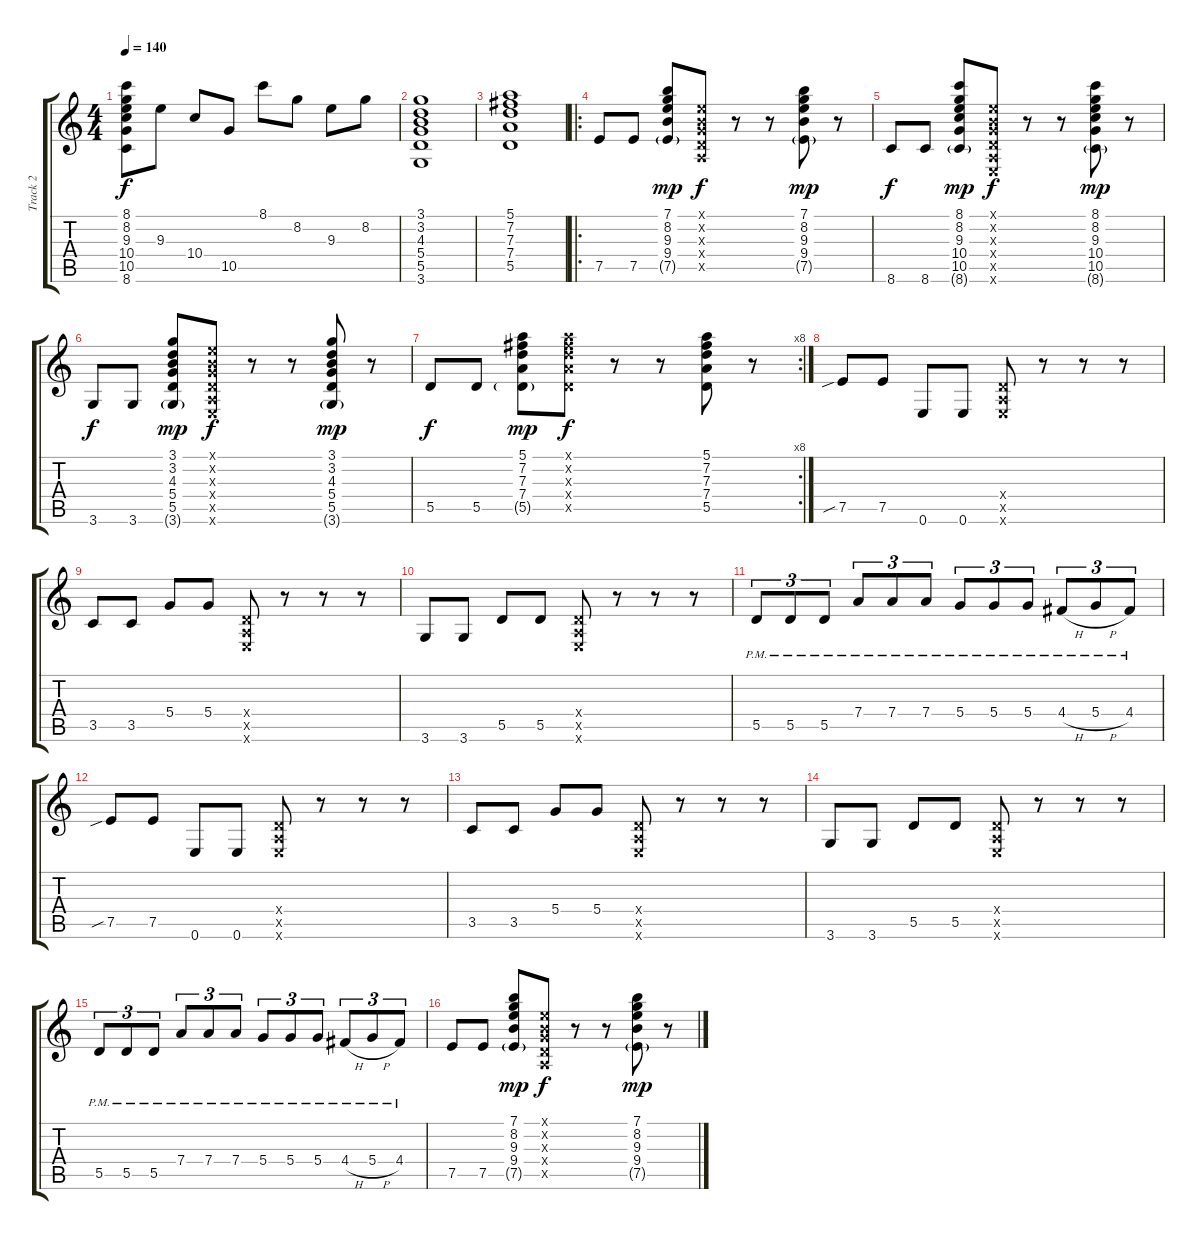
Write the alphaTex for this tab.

\track ("Track 2" "Track 2") {instrument acousticguitarnylon}
\staff {score tabs}
\tuning (E4 B3 G3 D3 A2 E2) {hide}
\ts (4 4)
\tempo 140
\clef g2
\ks c
(8.1 8.2 9.3 10.4 10.5 8.6).8{dy f} 9.3.8 10.4.8 10.5.8 8.1.8 8.2.8 9.3.8 8.2.8 |
(3.1 3.2 4.3 5.4 5.5 3.6).1 |
(5.1 7.2 7.3 7.4 5.5).1 |
\ro
7.5.8 7.5.8 (7.1 8.2 9.3 9.4 7.5{g}).8{dy mp} (0.1{x} 0.2{x} 0.3{x} 0.4{x} 0.5{x}).8{dy f} r.8 r.8 (7.1 8.2 9.3 9.4 7.5{g}).8{dy mp} r.8 |
8.6.8{dy f} 8.6.8 (8.1 8.2 9.3 10.4 10.5 8.6{g}).8{dy mp} (0.1{x} 0.2{x} 0.3{x} 0.4{x} 0.5{x} 0.6{x}).8{dy f} r.8 r.8 (8.1 8.2 9.3 10.4 10.5 8.6{g}).8{dy mp} r.8 |
3.6.8{dy f} 3.6.8 (3.1 3.2 4.3 5.4 5.5 3.6{g}).8{dy mp} (0.1{x} 0.2{x} 0.3{x} 0.4{x} 0.5{x} 0.6{x}).8{dy f} r.8 r.8 (3.1 3.2 4.3 5.4 5.5 3.6{g}).8{dy mp} r.8 |
\rc 8
5.5.8{dy f} 5.5.8 (5.1 7.2 7.3 7.4 5.5{g}).8{dy mp} (5.1{x} 7.2{x} 7.3{x} 7.4{x} 5.5{x}).8{dy f} r.8 r.8 (5.1 7.2 7.3 7.4 5.5).8 r.8 |
7.5{sib}.8 7.5.8 0.6.8 0.6.8 (0.4{x} 0.5{x} 0.6{x}).8 r.8 r.8 r.8 |
3.5.8 3.5.8 5.4.8 5.4.8 (0.4{x} 0.5{x} 0.6{x}).8 r.8 r.8 r.8 |
3.6.8 3.6.8 5.5.8 5.5.8 (0.4{x} 0.5{x} 0.6{x}).8 r.8 r.8 r.8 |
5.5{pm}.8{tu (3 2)} 5.5{pm}.8{tu (3 2)} 5.5{pm}.8{tu (3 2)} 7.4{pm}.8{tu (3 2)} 7.4{pm}.8{tu (3 2)} 7.4{pm}.8{tu (3 2)} 5.4{pm}.8{tu (3 2)} 5.4{pm}.8{tu (3 2)} 5.4{pm}.8{tu (3 2)} 4.4{h pm}.8{tu (3 2)} 5.4{h pm}.8{tu (3 2)} 4.4{pm}.8{tu (3 2)} |
7.5{sib}.8 7.5.8 0.6.8 0.6.8 (0.4{x} 0.5{x} 0.6{x}).8 r.8 r.8 r.8 |
3.5.8 3.5.8 5.4.8 5.4.8 (0.4{x} 0.5{x} 0.6{x}).8 r.8 r.8 r.8 |
3.6.8 3.6.8 5.5.8 5.5.8 (0.4{x} 0.5{x} 0.6{x}).8 r.8 r.8 r.8 |
5.5{pm}.8{tu (3 2)} 5.5{pm}.8{tu (3 2)} 5.5{pm}.8{tu (3 2)} 7.4{pm}.8{tu (3 2)} 7.4{pm}.8{tu (3 2)} 7.4{pm}.8{tu (3 2)} 5.4{pm}.8{tu (3 2)} 5.4{pm}.8{tu (3 2)} 5.4{pm}.8{tu (3 2)} 4.4{h pm}.8{tu (3 2)} 5.4{h pm}.8{tu (3 2)} 4.4{pm}.8{tu (3 2)} |
7.5.8 7.5.8 (7.1 8.2 9.3 9.4 7.5{g}).8{dy mp} (0.1{x} 0.2{x} 0.3{x} 0.4{x} 0.5{x}).8{dy f} r.8 r.8 (7.1 8.2 9.3 9.4 7.5{g}).8{dy mp} r.8
